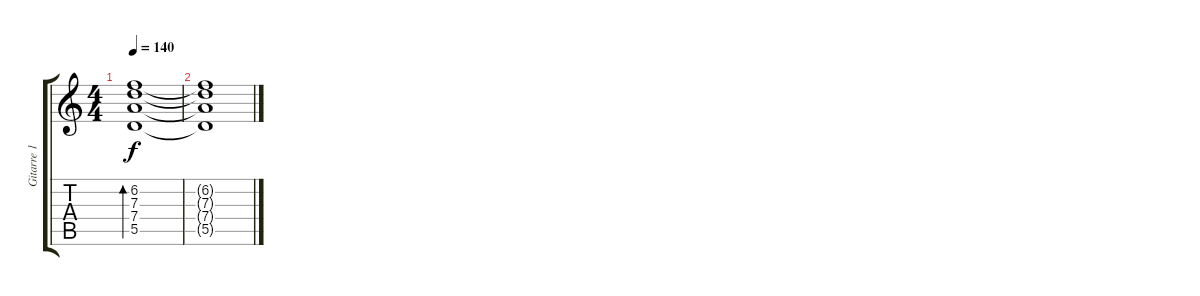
\track ("Gitarre 1" "Gitarre 1") {instrument acousticguitarsteel}
\staff {score tabs}
\tuning (E4 B3 G3 D3 A2 E2) {hide}
\ts (4 4)
\tempo 140
\clef g2
\ks c
(6.2{t} 7.3{t} 7.4{t} 5.5{t}).1{bd 240 dy f} |
(6.2{t} 7.3{t} 7.4{t} 5.5{t}).1
